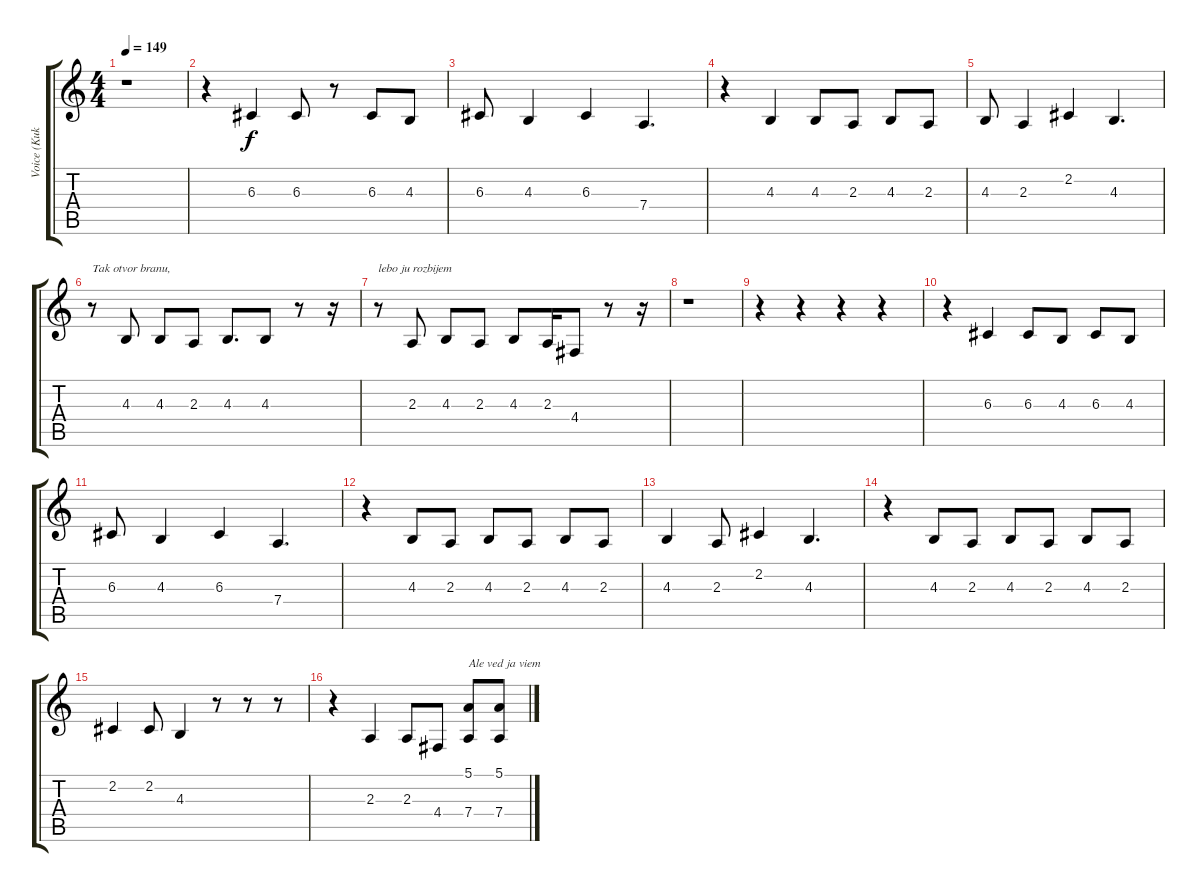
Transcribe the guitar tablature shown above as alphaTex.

\track ("Voice (Kuko)" "Voice (Kuk") {instrument lead8bassandlead}
\staff {score tabs}
\tuning (E4 B3 G3 D3 A2 E2) {hide}
\ts (4 4)
\tempo 149
\clef g2
\ks c
r.1{dy f} |
r.4{instrument lead8bassandlead} 6.3.4 6.3.8 r.8 6.3.8 4.3.8 |
6.3.8 4.3.4 6.3.4 7.4.4{d} |
r.4 4.3.4 4.3.8 2.3.8 4.3.8 2.3.8 |
4.3.8 2.3.4 2.2.4 4.3.4{d} |
r.8{txt "Tak otvor branu,"} 4.3.8 4.3.8 2.3.8 4.3.8{d} 4.3.8 r.8 r.16 |
r.8{txt "lebo ju rozbijem"} 2.3.8 4.3.8 2.3.8 4.3.8 2.3.16 4.4.8 r.8 r.16 |
r.1 |
r.4 r.4 r.4 r.4 |
r.4 6.3.4 6.3.8 4.3.8 6.3.8 4.3.8 |
6.3.8 4.3.4 6.3.4 7.4.4{d} |
r.4 4.3.8 2.3.8 4.3.8 2.3.8 4.3.8 2.3.8 |
4.3.4 2.3.8 2.2.4 4.3.4{d} |
r.4 4.3.8 2.3.8 4.3.8 2.3.8 4.3.8 2.3.8 |
2.2.4 2.2.8 4.3.4 r.8 r.8 r.8 |
r.4 2.3.4 2.3.8 4.4.8 (5.1 7.4).8{txt "Ale ved ja viem"} (5.1 7.4).8
